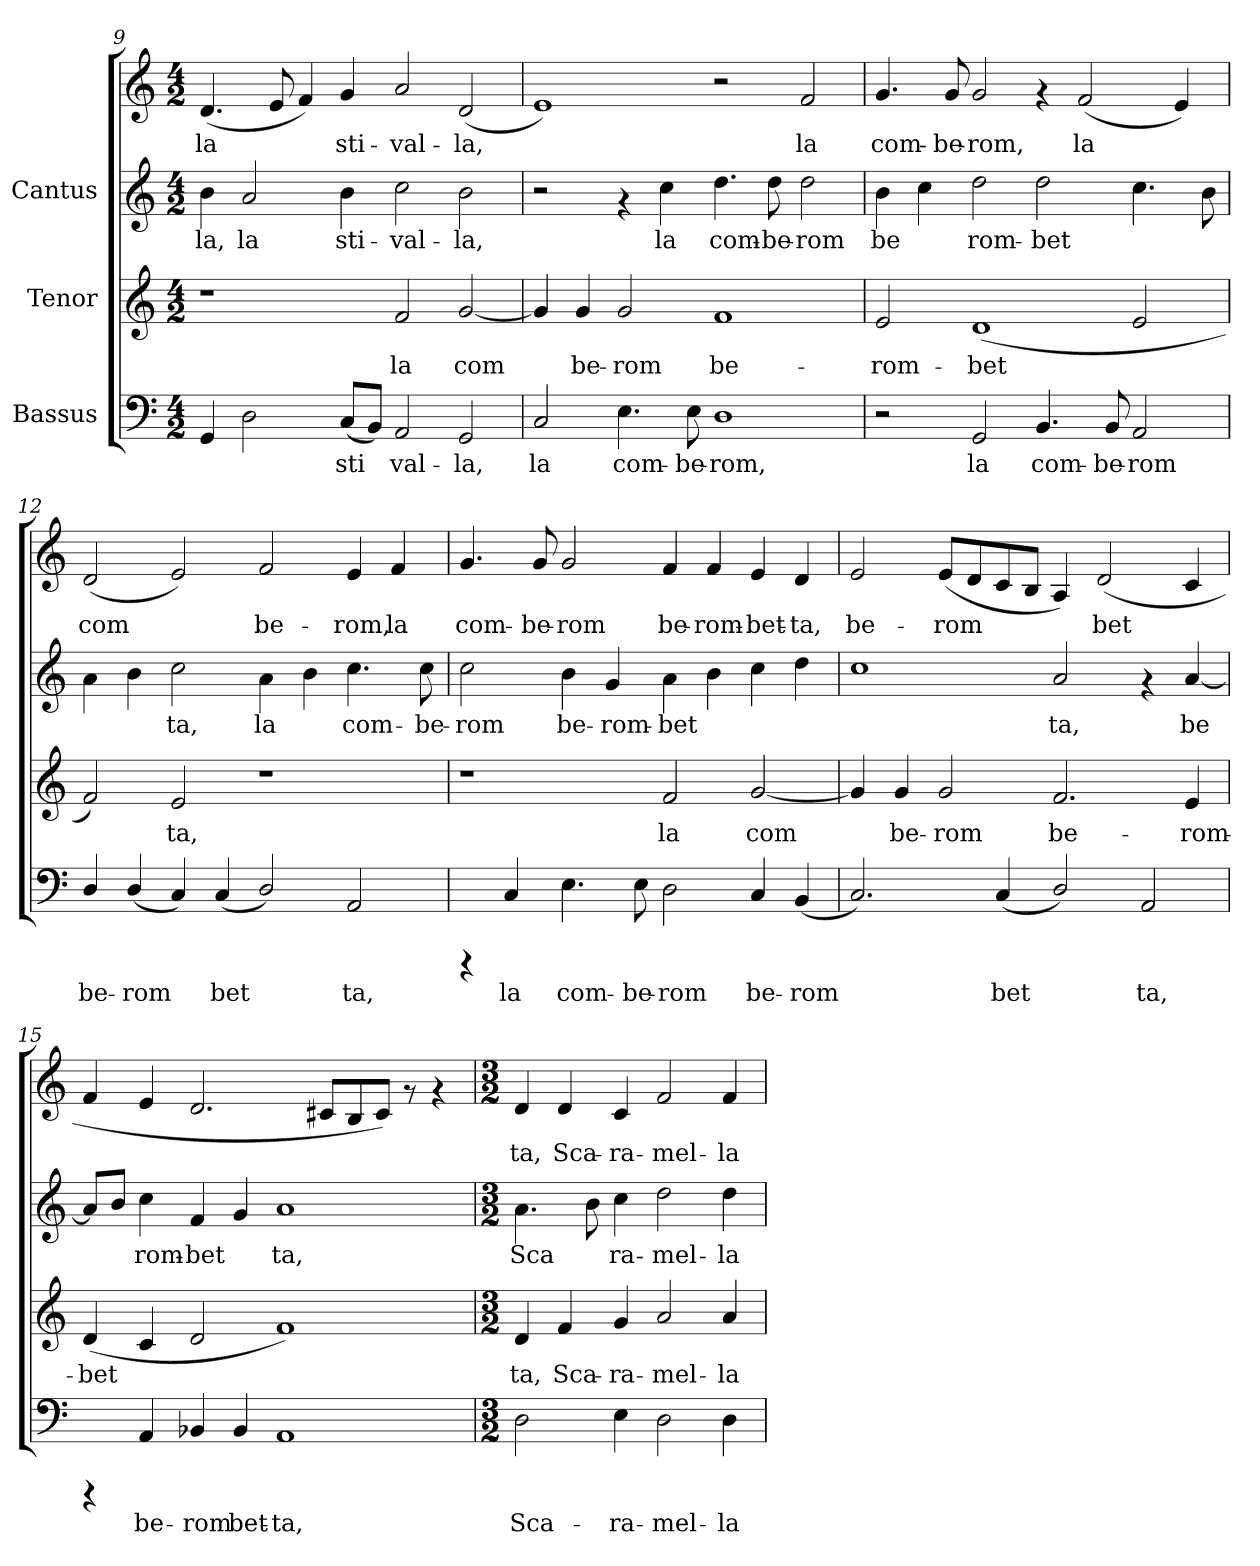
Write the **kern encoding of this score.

**kern	**text	**kern	**text	**kern	**text	**kern	**text
*part3	*part3	*part2	*part2	*part1	*part1	*part1	*part1
*staff4	*staff4	*staff3	*staff3	*staff2	*staff2	*staff1	*staff1
*I"Bassus	*	*I"Tenor	*	*I"Cantus	*	*	*
*clefF4	*	*clefG2	*	*clefG2	*	*clefG2	*
*M4/2	*	*M4/2	*	*M4/2	*	*M4/2	*
=9	=9	=9	=9	=9	=9	=9	=9
!	!LO:LY:b:cj	!	!	!	!LO:LY:b:cj	!	!LO:LY:b:cj
4GG/	.	1r	.	4b\	la,	(<4.d/	-la
!	!LO:LY:b:cj	!	!	!	!LO:LY:b:cj	!	!
2D\	.	.	.	2a/	la	.	.
!	!	!	!	!	!	!	!LO:LY:b:cj
.	.	.	.	.	.	8e/	.
!	!	!	!	!	!	!	!LO:LY:b:cj
.	.	.	.	.	.	4f/)	.
!	!LO:LY:b:cj	!	!	!	!LO:LY:b:cj	!	!LO:LY:b:cj
(<8C/L	sti-	.	.	4b\	sti-	4g/	sti-
!	!LO:LY:b:cj	!	!	!	!	!	!
8BB/J)	-	.	.	.	.	.	.
!	!LO:LY:b:cj	!	!LO:LY:b:cj	!	!LO:LY:b:cj	!	!LO:LY:b:cj
2AA/	val-	2f/	la	2cc\	-val-	2a/	-val-
!	!LO:LY:b:cj	!	!LO:LY:b:cj	!	!LO:LY:b:cj	!	!LO:LY:b:cj
2GG/	-la,	[<2g/	com-	2b\	-la,	(<2d/	-la,
!!LO:LB:g=z
=10	=10	=10	=10	=10	=10	=10	=10
!	!LO:LY:b:cj	!	!LO:LY:b:cj	!	!	!	!LO:LY:b:cj
2C/	la	4g/]	-	2r	.	1e)	.
!	!	!	!LO:LY:b:cj	!	!	!	!
.	.	4g/	be-	.	.	.	.
!	!LO:LY:b:cj	!	!LO:LY:b:cj	!	!	!	!
4.E\	com-	2g/	-rom	4rf	.	.	.
!	!	!	!	!	!LO:LY:b:cj	!	!
.	.	.	.	4cc\	la	.	.
!	!LO:LY:b:cj	!	!	!	!	!	!
8E\	-be-	.	.	.	.	.	.
!	!LO:LY:b:cj	!	!LO:LY:b:cj	!	!LO:LY:b:cj	!	!
1D	-rom,	1f	be-	4.dd\	com-	2r	.
!	!	!	!	!	!LO:LY:b:cj	!	!
.	.	.	.	8dd\	-be-	.	.
!	!	!	!	!	!LO:LY:b:cj	!	!LO:LY:b:cj
.	.	.	.	2dd\	-rom	2f/	la
=11	=11	=11	=11	=11	=11	=11	=11
!	!	!	!LO:LY:b:cj	!	!LO:LY:b:cj	!	!LO:LY:b:cj
2r	.	2e/	-rom-	4b\	be-	4.g/	com-
!	!	!	!	!	!LO:LY:b:cj	!	!
.	.	.	.	4cc\	-	.	.
!	!	!	!	!	!	!	!LO:LY:b:cj
.	.	.	.	.	.	8g/	-be-
!	!LO:LY:b:cj	!	!LO:LY:b:cj	!	!LO:LY:b:cj	!	!LO:LY:b:cj
2GG/	la	(<1d	-bet-	2dd\	rom-	2g/	-rom,
!	!LO:LY:b:cj	!	!	!	!LO:LY:b:cj	!	!
4.BB/	com-	.	.	2dd\	-bet-	4rf	.
!	!	!	!	!	!	!	!LO:LY:b:cj
.	.	.	.	.	.	(<2f/	la
!	!LO:LY:b:cj	!	!	!	!	!	!
8BB/	-be-	.	.	.	.	.	.
!	!LO:LY:b:cj	!	!LO:LY:b:cj	!	!LO:LY:b:cj	!	!
2AA/	-rom	2e/	--	4.cc\	--	.	.
!	!	!	!	!	!	!	!LO:LY:b:cj
.	.	.	.	.	.	4e/)	.
!	!	!	!	!	!LO:LY:b:cj	!	!
.	.	.	.	8b\	--	.	.
!!LO:LB:g=z
=12	=12	=12	=12	=12	=12	=12	=12
!	!LO:LY:b:cj	!	!LO:LY:b:cj	!	!LO:LY:b:cj	!	!LO:LY:b:cj
4D/	be-	2f/)	-	4a\	.	(<2d/	-com-
!	!LO:LY:b:cj	!	!	!	!LO:LY:b:cj	!	!
(<4D/	-rom-	.	.	4b\	.	.	.
!	!LO:LY:b:cj	!	!LO:LY:b:cj	!	!LO:LY:b:cj	!	!LO:LY:b:cj
4C/)	-	2e/	ta,	2cc\	ta,	2e/)	-
!	!LO:LY:b:cj	!	!	!	!	!	!
(<4C/	bet-	.	.	.	.	.	.
!	!LO:LY:b:cj	!	!	!	!LO:LY:b:cj	!	!LO:LY:b:cj
2D/)	-	1r	.	4a\	la	2f/	be-
!	!	!	!	!	!LO:LY:b:cj	!	!
.	.	.	.	4b\	.	.	.
!	!LO:LY:b:cj	!	!	!	!LO:LY:b:cj	!	!LO:LY:b:cj
2AA/	ta,	.	.	4.cc\	com-	4e/	-rom,
!	!	!	!	!	!	!	!LO:LY:b:cj
.	.	.	.	.	.	4f/	la
!	!	!	!	!	!LO:LY:b:cj	!	!
.	.	.	.	8cc\	-be-	.	.
=13	=13	=13	=13	=13	=13	=13	=13
!	!	!	!	!	!LO:LY:b:cj	!	!LO:LY:b:cj
4rCCC	.	1r	.	2cc\	rom	4.g/	-com-
!	!LO:LY:b:cj	!	!	!	!	!	!
4C/	la	.	.	.	.	.	.
!	!	!	!	!	!	!	!LO:LY:b:cj
.	.	.	.	.	.	8g/	-be-
!	!LO:LY:b:cj	!	!	!	!LO:LY:b:cj	!	!LO:LY:b:cj
4.E\	com-	.	.	4b\	be-	2g/	-rom
!	!	!	!	!	!LO:LY:b:cj	!	!
.	.	.	.	4g/	-rom-	.	.
!	!LO:LY:b:cj	!	!	!	!	!	!
8E\	-be-	.	.	.	.	.	.
!	!LO:LY:b:cj	!	!LO:LY:b:cj	!	!LO:LY:b:cj	!	!LO:LY:b:cj
2D\	-rom	2f/	la	4a\	-bet-	4f/	be-
!	!	!	!	!	!LO:LY:b:cj	!	!LO:LY:b:cj
.	.	.	.	4b\	--	4f/	-rom-
!	!LO:LY:b:cj	!	!LO:LY:b:cj	!	!LO:LY:b:cj	!	!LO:LY:b:cj
4C/	be-	[<2g/	com-	4cc\	--	4e/	-bet-
!	!LO:LY:b:cj	!	!	!	!LO:LY:b:cj	!	!LO:LY:b:cj
(<4BB/	-rom-	.	.	4dd\	--	4d/	-ta,
!!LO:PB:g=z
=14	=14	=14	=14	=14	=14	=14	=14
!	!LO:LY:b:cj	!	!LO:LY:b:cj	!	!LO:LY:b:cj	!	!LO:LY:b:cj
2.C/)	-	4g/]	-	1cc	-	2e/	-be-
!	!	!	!LO:LY:b:cj	!	!	!	!
.	.	4g/	be-	.	.	.	.
!	!	!	!LO:LY:b:cj	!	!	!	!LO:LY:b:cj
.	.	2g/	-rom	.	.	(<8e/L	-rom-
!	!	!	!	!	!	!	!LO:LY:b:cj
.	.	.	.	.	.	8d/	-
!	!LO:LY:b:cj	!	!	!	!	!	!LO:LY:b:cj
(<4C/	bet-	.	.	.	.	8c/	.
!	!	!	!	!	!	!	!LO:LY:b:cj
.	.	.	.	.	.	8B/J	.
!	!LO:LY:b:cj	!	!LO:LY:b:cj	!	!LO:LY:b:cj	!	!LO:LY:b:cj
2D/)	-	2.f/	be-	2a/	ta,	4A/)	.
!	!	!	!	!	!	!	!LO:LY:b:cj
.	.	.	.	.	.	(<2d/	bet-
!	!LO:LY:b:cj	!	!	!	!	!	!
2AA/	ta,	.	.	4rf	.	.	.
!	!	!	!LO:LY:b:cj	!	!LO:LY:b:cj	!	!LO:LY:b:cj
.	.	4e/	-rom-	[<4a/	be-	4c/	--
=15	=15	=15	=15	=15	=15	=15	=15
!	!	!	!LO:LY:b:cj	!	!LO:LY:b:cj	!	!
4rCCC	.	(<4d/	-bet-	8a/L]	-	4f/	.
!	!	!	!	!	!LO:LY:b:cj	!	!
.	.	.	.	8b/J	.	.	.
!	!LO:LY:b:cj	!	!LO:LY:b:cj	!	!LO:LY:b:cj	!	!
4AA/	be-	4c/	--	4cc\	rom-	4e/	.
!	!LO:LY:b:cj	!	!LO:LY:b:cj	!	!LO:LY:b:cj	!	!
4BB-X/	-rom	2d/	--	4f/	-bet-	2.d/	.
!	!LO:LY:b:cj	!	!	!	!LO:LY:b:cj	!	!
4BB-/	bet-	.	.	4g/	-	.	.
!	!LO:LY:b:cj	!	!LO:LY:b:cj	!	!LO:LY:b:cj	!	!
1AA	-ta,	1f)	--	1a	ta,	.	.
.	.	.	.	.	.	8c#X/L	.
.	.	.	.	.	.	8B/	.
.	.	.	.	.	.	8c#/J)	.
.	.	.	.	.	.	8rf	.
.	.	.	.	.	.	4rf	.
=16	=16	=16	=16	=16	=16	=16	=16
*M3/2	*	*M3/2	*	*M3/2	*	*M3/2	*
!	!LO:LY:b:cj	!	!LO:LY:b:cj	!	!LO:LY:b:cj	!	!LO:LY:b:cj
2D\	Sca-	4d/	-ta,	4.a\	Sca-	4d/	ta,
!	!	!	!LO:LY:b:cj	!	!	!	!LO:LY:b:cj
.	.	4f/	Sca-	.	.	4d/	Sca-
!	!	!	!	!	!LO:LY:b:cj	!	!
.	.	.	.	8b\	-	.	.
!	!LO:LY:b:cj	!	!LO:LY:b:cj	!	!LO:LY:b:cj	!	!LO:LY:b:cj
4E\	-ra-	4g/	-ra-	4cc\	ra-	4c/	-ra-
!	!LO:LY:b:cj	!	!LO:LY:b:cj	!	!LO:LY:b:cj	!	!LO:LY:b:cj
2D\	-mel-	2a/	-mel-	2dd\	-mel-	2f/	-mel-
!	!LO:LY:b:cj	!	!LO:LY:b:cj	!	!LO:LY:b:cj	!	!LO:LY:b:cj
4D\	-la	4a/	-la	4dd\	-la	4f/	-la
=	=	=	=	=	=	=	=
*-	*-	*-	*-	*-	*-	*-	*-
